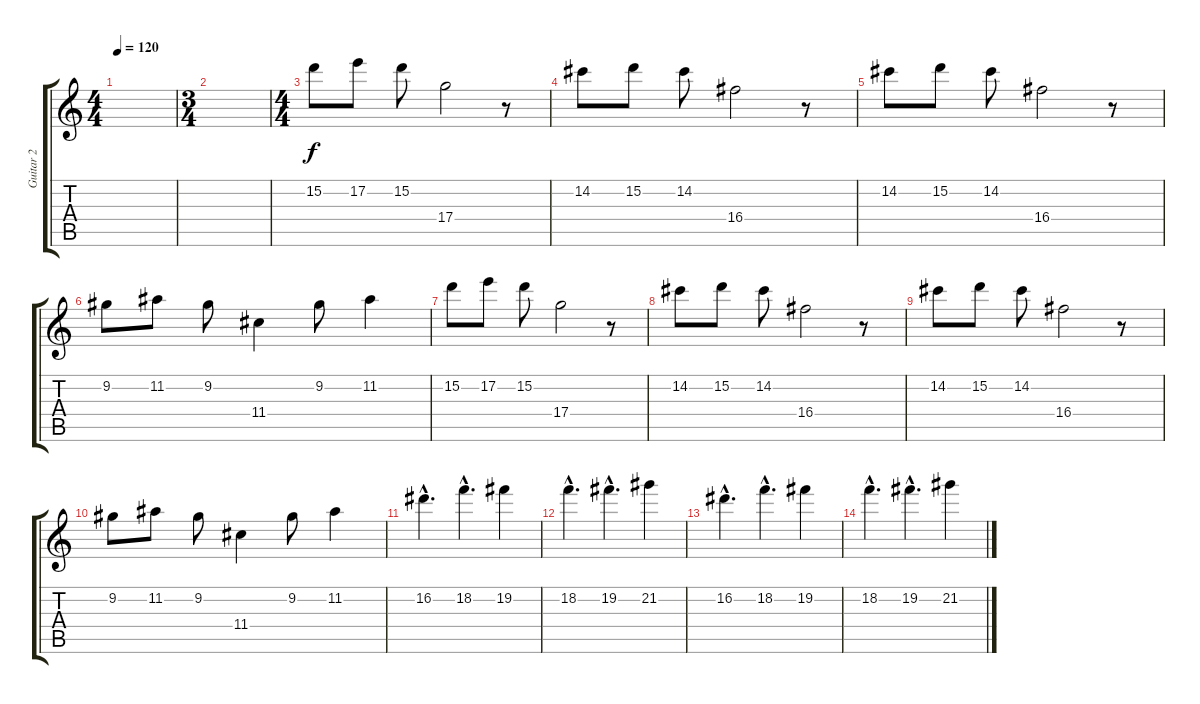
\track ("Guitar 2" "Guitar 2") {instrument overdrivenguitar}
\staff {score tabs}
\tuning (E4 B3 G3 D3 A2 E2) {hide}
\ts (4 4)
\tempo 120
\clef g2
\ks c
|
\ts (3 4)
|
\ts (4 4)
15.2.8 17.2.8 15.2.8 17.4.2 r.8 |
14.2.8 15.2.8 14.2.8 16.4.2 r.8 |
14.2.8 15.2.8 14.2.8 16.4.2 r.8 |
9.2.8 11.2.8 9.2.8 11.4.4 9.2.8 11.2.4 |
15.2.8 17.2.8 15.2.8 17.4.2 r.8 |
14.2.8 15.2.8 14.2.8 16.4.2 r.8 |
14.2.8 15.2.8 14.2.8 16.4.2 r.8 |
9.2.8 11.2.8 9.2.8 11.4.4 9.2.8 11.2.4 |
16.2{hac}.4{d} 18.2{hac}.4{d} 19.2.4 |
18.2{hac}.4{d} 19.2{hac}.4{d} 21.2.4 |
16.2{hac}.4{d} 18.2{hac}.4{d} 19.2.4 |
18.2{hac}.4{d} 19.2{hac}.4{d} 21.2.4
